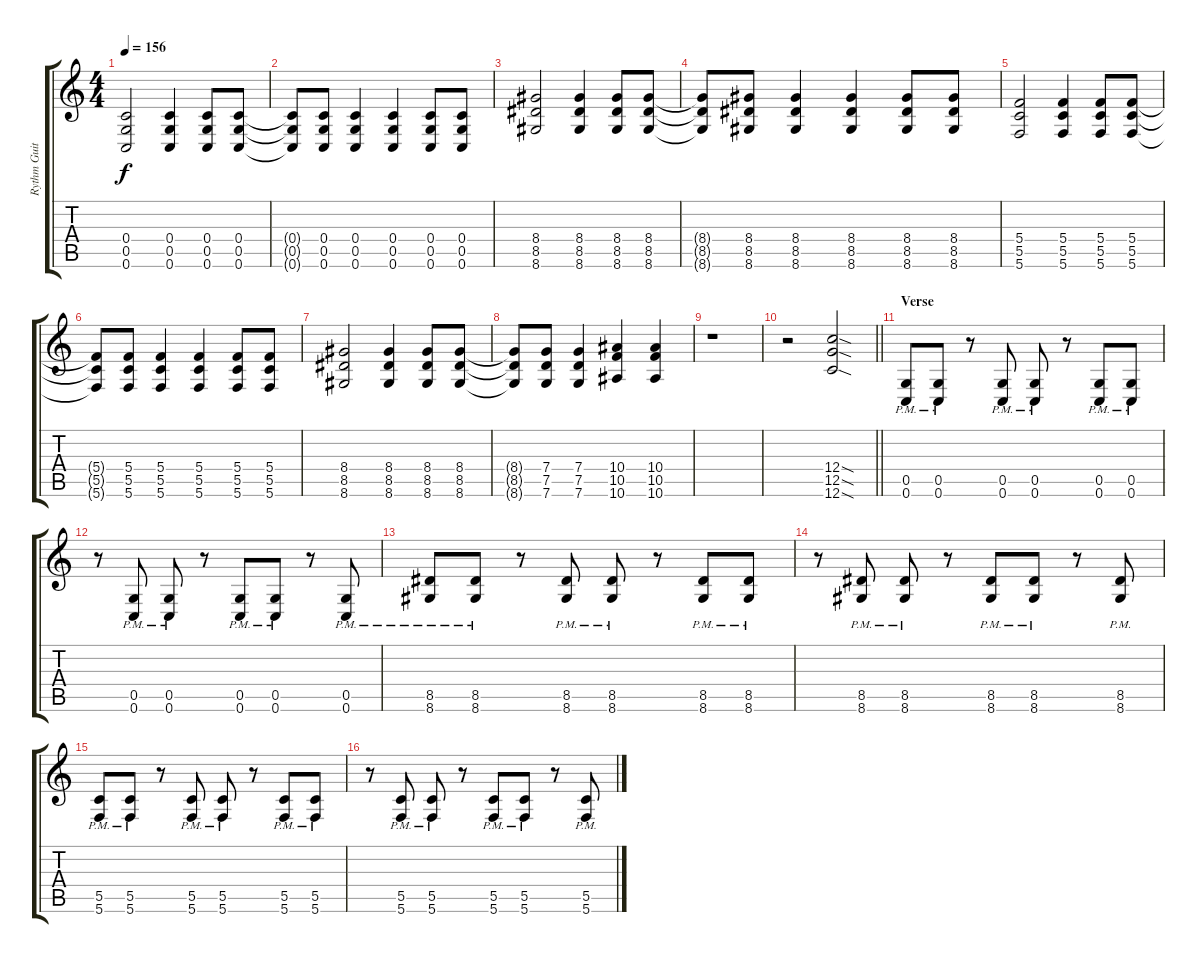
\track ("Rythm Guitar" "Rythm Guit") {instrument distortionguitar}
\staff {score tabs}
\tuning (D4 A3 F3 C3 G2 C2) {hide}
\ts (4 4)
\tempo 156
\clef g2
\ks c
(0.4 0.5 0.6).2{dy f} (0.4 0.5 0.6).4 (0.4 0.5 0.6).8 (0.4 0.5 0.6).8 |
(0.4{t} 0.5{t} 0.6{t}).8 (0.4 0.5 0.6).8 (0.4 0.5 0.6).4 (0.4 0.5 0.6).4 (0.4 0.5 0.6).8 (0.4 0.5 0.6).8 |
(8.4 8.5 8.6).2 (8.4 8.5 8.6).4 (8.4 8.5 8.6).8 (8.4 8.5 8.6).8 |
(8.4{t} 8.5{t} 8.6{t}).8 (8.4 8.5 8.6).8 (8.4 8.5 8.6).4 (8.4 8.5 8.6).4 (8.4 8.5 8.6).8 (8.4 8.5 8.6).8 |
(5.4 5.5 5.6).2 (5.4 5.5 5.6).4 (5.4 5.5 5.6).8 (5.4 5.5 5.6).8 |
(5.4{t} 5.5{t} 5.6{t}).8 (5.4 5.5 5.6).8 (5.4 5.5 5.6).4 (5.4 5.5 5.6).4 (5.4 5.5 5.6).8 (5.4 5.5 5.6).8 |
(8.4 8.5 8.6).2 (8.4 8.5 8.6).4 (8.4 8.5 8.6).8 (8.4 8.5 8.6).8 |
(8.4{t} 8.5{t} 8.6{t}).8 (7.4 7.5 7.6).8 (7.4 7.5 7.6).4 (10.4 10.5 10.6).4 (10.4 10.5 10.6).4 |
r.1 |
\barLineRight lightlight
r.2 (12.4{sod} 12.5{sod} 12.6{sod}).2 |
\section ("" "Verse")
(0.5{pm} 0.6).8 (0.5{pm} 0.6).8 r.8 (0.5{pm} 0.6).8 (0.5{pm} 0.6).8 r.8 (0.5{pm} 0.6).8 (0.5{pm} 0.6).8 |
r.8 (0.5{pm} 0.6).8 (0.5{pm} 0.6).8 r.8 (0.5{pm} 0.6).8 (0.5{pm} 0.6).8 r.8 (0.5 0.6{pm}).8 |
(8.5{pm} 8.6).8 (8.5{pm} 8.6).8 r.8 (8.5{pm} 8.6).8 (8.5{pm} 8.6).8 r.8 (8.5{pm} 8.6).8 (8.5{pm} 8.6).8 |
r.8 (8.5{pm} 8.6).8 (8.5{pm} 8.6).8 r.8 (8.5{pm} 8.6).8 (8.5{pm} 8.6).8 r.8 (8.5 8.6{pm}).8 |
(5.5{pm} 5.6).8 (5.5{pm} 5.6).8 r.8 (5.5{pm} 5.6).8 (5.5{pm} 5.6).8 r.8 (5.5{pm} 5.6).8 (5.5{pm} 5.6).8 |
r.8 (5.5{pm} 5.6).8 (5.5{pm} 5.6).8 r.8 (5.5{pm} 5.6).8 (5.5{pm} 5.6).8 r.8 (5.5 5.6{pm}).8
